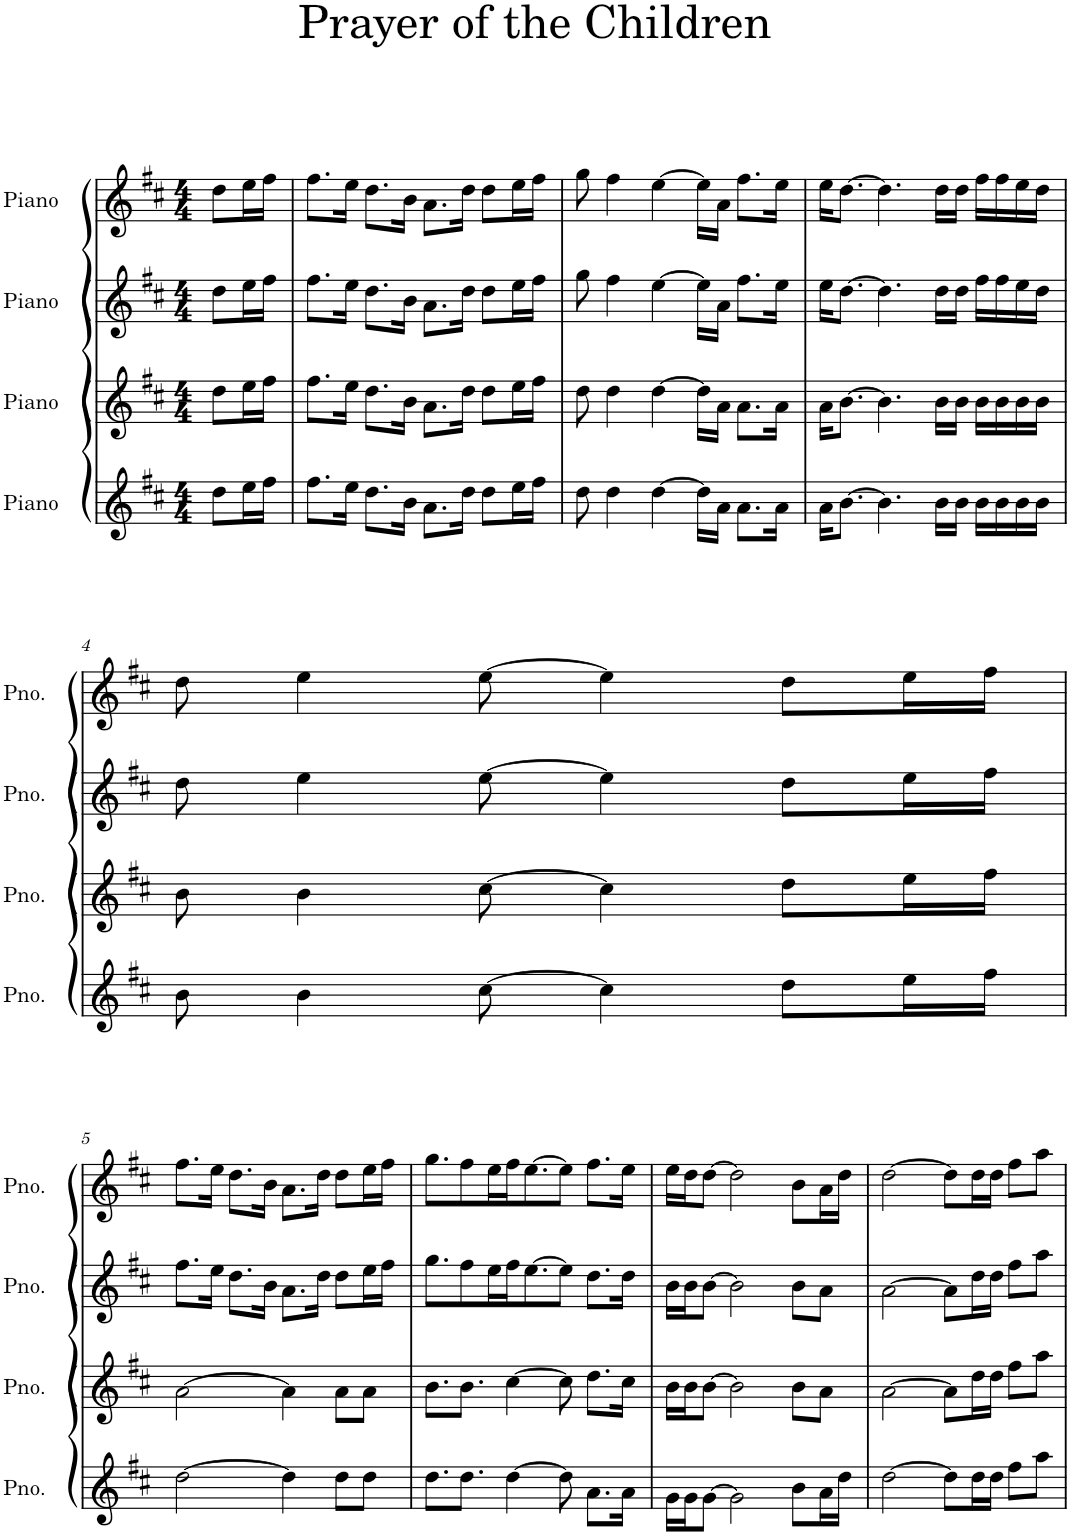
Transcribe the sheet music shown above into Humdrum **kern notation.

**kern	**kern	**kern	**kern
*part4	*part3	*part2	*part1
*staff4	*staff3	*staff2	*staff1
*I"Piano	*I"Piano	*I"Piano	*I"Piano
*I'Pno.	*I'Pno.	*I'Pno.	*I'Pno.
*clefG2	*clefG2	*clefG2	*clefG2
*k[f#c#]	*k[f#c#]	*k[f#c#]	*k[f#c#]
*M4/4	*M4/4	*M4/4	*M4/4
=	=	=	=
8dd\L	8dd\L	8dd\L	8dd\L
16ee\L	16ee\L	16ee\L	16ee\L
16ff#\JJ	16ff#\JJ	16ff#\JJ	16ff#\JJ
=1	=1	=1	=1
8.ff#\L	8.ff#\L	8.ff#\L	8.ff#\L
16ee\Jk	16ee\Jk	16ee\Jk	16ee\Jk
8.dd\L	8.dd\L	8.dd\L	8.dd\L
16b\Jk	16b\Jk	16b\Jk	16b\Jk
8.a\L	8.a\L	8.a\L	8.a\L
16dd\Jk	16dd\Jk	16dd\Jk	16dd\Jk
8dd\L	8dd\L	8dd\L	8dd\L
16ee\L	16ee\L	16ee\L	16ee\L
16ff#\JJ	16ff#\JJ	16ff#\JJ	16ff#\JJ
=2	=2	=2	=2
8dd\	8dd\	8gg\	8gg\
4dd\	4dd\	4ff#\	4ff#\
[4dd\	[4dd\	[4ee\	[4ee\
16dd\LL]	16dd\LL]	16ee\LL]	16ee\LL]
16a\JJ	16a\JJ	16a\JJ	16a\JJ
8.a\L	8.a\L	8.ff#\L	8.ff#\L
16a\Jk	16a\Jk	16ee\Jk	16ee\Jk
=3	=3	=3	=3
16a\KL	16a\KL	16ee\KL	16ee\KL
[8.b\J	[8.b\J	[8.dd\J	[8.dd\J
4.b\]	4.b\]	4.dd\]	4.dd\]
16b\LL	16b\LL	16dd\LL	16dd\LL
16b\JJ	16b\JJ	16dd\JJ	16dd\JJ
16b\LL	16b\LL	16ff#\LL	16ff#\LL
16b\	16b\	16ff#\	16ff#\
16b\	16b\	16ee\	16ee\
16b\JJ	16b\JJ	16dd\JJ	16dd\JJ
!!LO:LB:g=z
=4	=4	=4	=4
8b\	8b\	8dd\	8dd\
4b\	4b\	4ee\	4ee\
[8cc#\	[8cc#\	[8ee\	[8ee\
4cc#\]	4cc#\]	4ee\]	4ee\]
8dd\L	8dd\L	8dd\L	8dd\L
16ee\L	16ee\L	16ee\L	16ee\L
16ff#\JJ	16ff#\JJ	16ff#\JJ	16ff#\JJ
!!LO:LB:g=z
=5	=5	=5	=5
[2dd\	[2a\	8.ff#\L	8.ff#\L
.	.	16ee\Jk	16ee\Jk
.	.	8.dd\L	8.dd\L
.	.	16b\Jk	16b\Jk
4dd\]	4a\]	8.a\L	8.a\L
.	.	16dd\Jk	16dd\Jk
8dd\L	8a\L	8dd\L	8dd\L
8dd\J	8a\J	16ee\L	16ee\L
.	.	16ff#\JJ	16ff#\JJ
=6	=6	=6	=6
8.dd\L	8.b\L	8.gg\L	8.gg\L
8.dd\J	8.b\J	8ff#\	8ff#\
.	.	16ee\L	16ee\L
[4dd\	[4cc#\	16ff#\J	16ff#\J
.	.	[8.ee\	[8.ee\
8dd\]	8cc#\]	8ee\J]	8ee\J]
8.a\L	8.dd\L	8.dd\L	8.ff#\L
16a\Jk	16cc#\Jk	16dd\Jk	16ee\Jk
=7	=7	=7	=7
16g\LL	16b\LL	16b\LL	16ee\LL
16g\J	16b\J	16b\J	16dd\J
[8g\J	[8b\J	[8b\J	[8dd\J
2g\]	2b\]	2b\]	2dd\]
8b\L	8b\L	8b\L	8b\L
16a\L	8a\J	8a\J	16a\L
16dd\JJ	.	.	16dd\JJ
=8	=8	=8	=8
[2dd\	[2a\	[2a\	[2dd\
8dd\L]	8a\L]	8a\L]	8dd\L]
16dd\L	16dd\L	16dd\L	16dd\L
16dd\JJ	16dd\JJ	16dd\JJ	16dd\JJ
8ff#\L	8ff#\L	8ff#\L	8ff#\L
8aa\J	8aa\J	8aa\J	8aa\J
=	=	=	=
*-	*-	*-	*-
